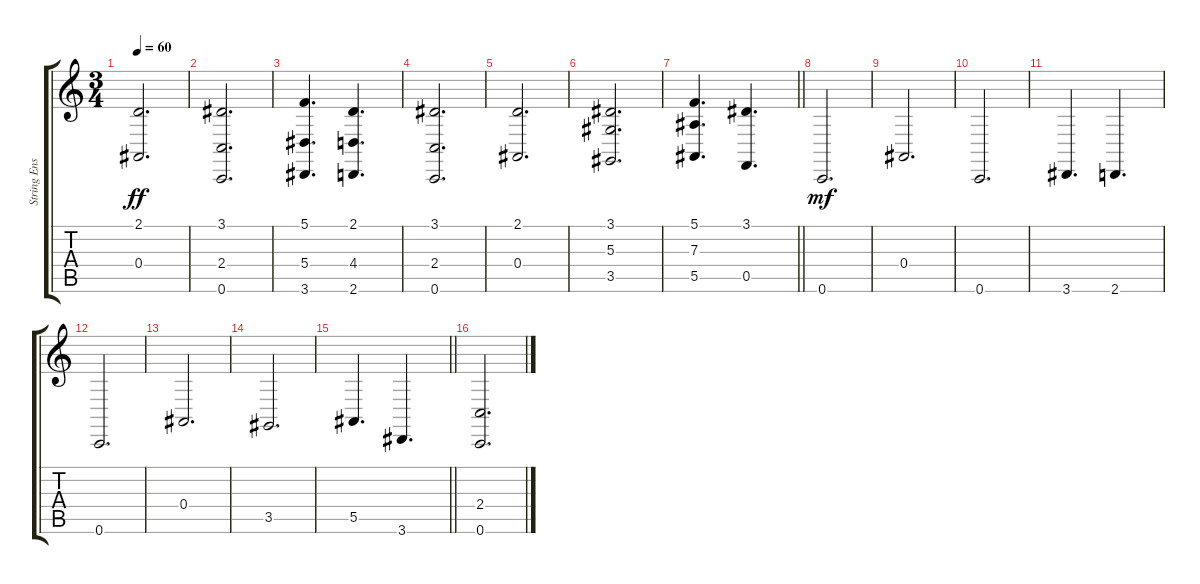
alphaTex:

\track ("String Ensemble" "String Ens") {instrument stringensemble1}
\staff {score tabs}
\tuning (C4 G3 Eb3 Bb2 F2 C2) {hide}
\ts (3 4)
\tempo 60
\clef g2
\ks c
(2.1 0.4).2{d dy ff} |
(3.1 2.4 0.6).2{d} |
(5.1 5.4 3.6).4{d} (2.1 4.4 2.6).4{d} |
(3.1 2.4 0.6).2{d} |
(2.1 0.4).2{d} |
(3.1 5.3 3.5).2{d} |
\barLineRight lightlight
(5.1 7.3 5.5).4{d} (3.1 0.5).4{d} |
0.6.2{d dy mf} |
0.4.2{d} |
0.6.2{d} |
3.6.4{d} 2.6.4{d} |
0.6.2{d} |
0.4.2{d} |
3.5.2{d} |
\barLineRight lightlight
5.5.4{d} 3.6.4{d} |
(2.4 0.6).2{d volume 0}
